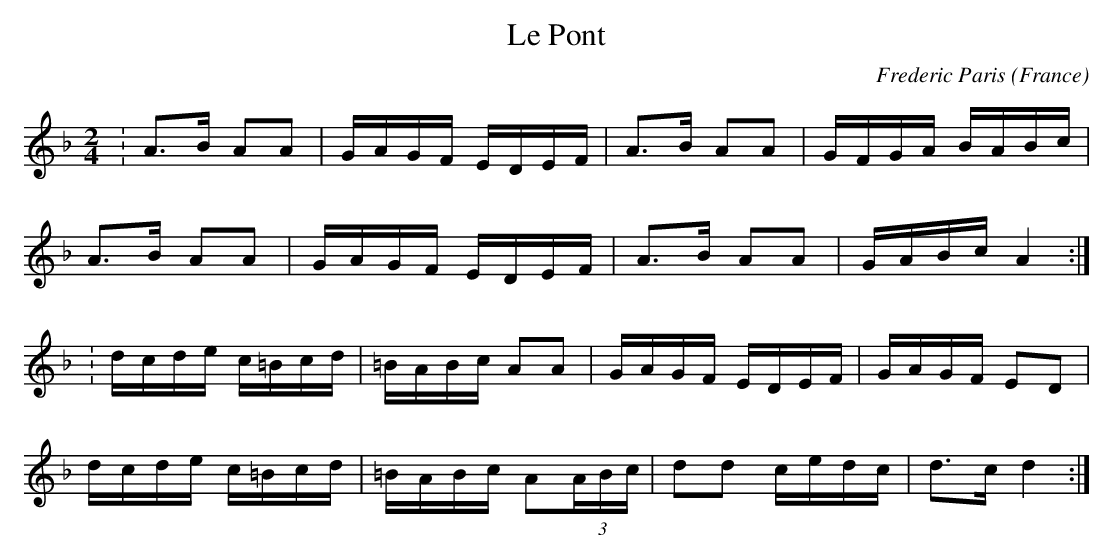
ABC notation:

X:1
T:Le Pont
C:Frederic Paris
L:1/16
M:2/4
O:France
K:Dm
:A3B A2A2|GAGF EDEF| A3B A2A2|GFGA BABc|
A3B A2A2|GAGF EDEF| A3B A2A2|GABc A4:|
:dcde c=Bcd|=BABc A2A2|GAGF EDEF|GAGF E2D2|
dcde c=Bcd|=BABc A2(3ABc|d2d2 cedc|d3c d4:|
